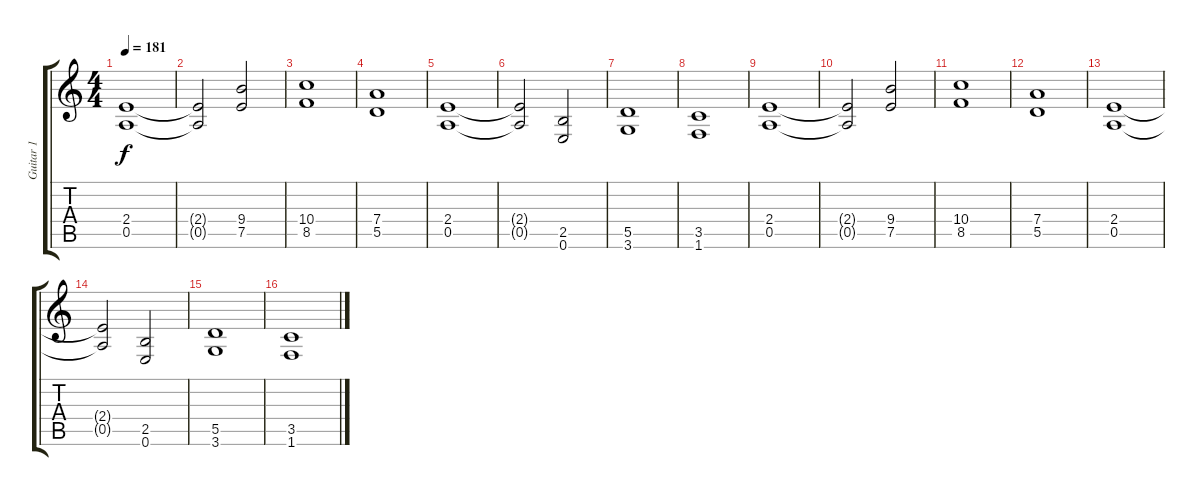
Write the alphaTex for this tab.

\track ("Guitar 1" "Guitar 1") {instrument distortionguitar}
\staff {score tabs}
\tuning (E4 B3 G3 D3 A2 E2) {hide}
\ts (4 4)
\tempo 181
\clef g2
\ks c
(2.4 0.5).1{dy f} |
(2.4{t} 0.5{t}).2 (9.4 7.5).2 |
(10.4 8.5).1 |
(7.4 5.5).1 |
(2.4 0.5).1 |
(2.4{t} 0.5{t}).2 (2.5 0.6).2 |
(5.5 3.6).1 |
(3.5 1.6).1 |
(2.4 0.5).1 |
(2.4{t} 0.5{t}).2 (9.4 7.5).2 |
(10.4 8.5).1 |
(7.4 5.5).1 |
(2.4 0.5).1 |
(2.4{t} 0.5{t}).2 (2.5 0.6).2 |
(5.5 3.6).1 |
(3.5 1.6).1
